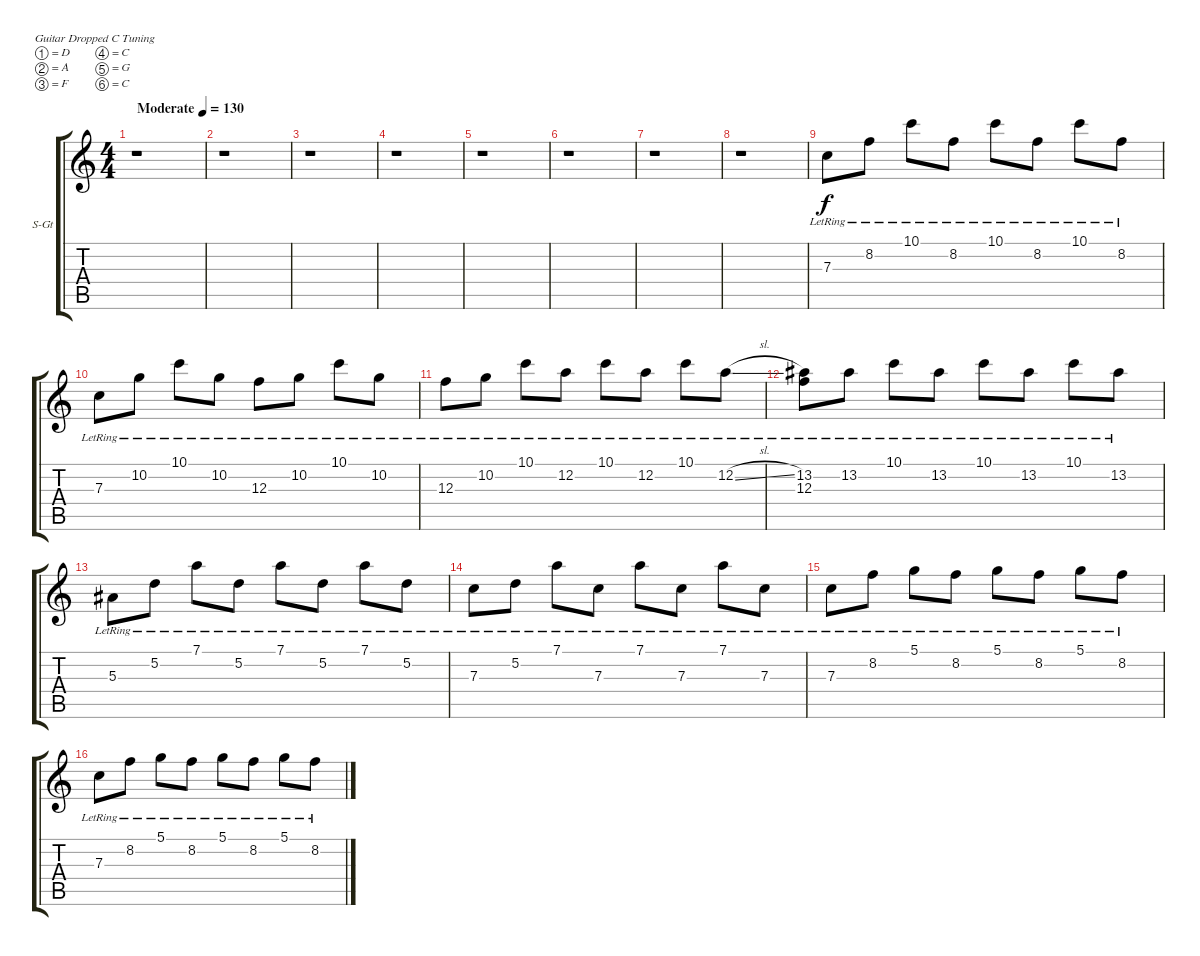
\bracketExtendMode groupsimilarinstruments
\firstSystemTrackNameOrientation horizontal
\otherSystemsTrackNameOrientation horizontal
\track ("Track 2" "S-Gt") {instrument acousticguitarsteel}
\staff {score tabs}
\tuning (D4 A3 F3 C3 G2 C2)
\ts (4 4)
\beaming (8 2 2 2 2)
\tempo (130 "Moderate")
\clef g2
\ks c
r.1{dy f instrument acousticguitarsteel} |
r.1 |
r.1 |
r.1 |
r.1 |
r.1 |
r.1 |
r.1 |
7.3{lr}.8 8.2{lr}.8 10.1{lr}.8 8.2{lr}.8 10.1{lr}.8 8.2{lr}.8 10.1{lr}.8 8.2{lr}.8 |
7.3{lr}.8 10.2{lr}.8 10.1{lr}.8 10.2{lr}.8 12.3{lr}.8 10.2{lr}.8 10.1{lr}.8 10.2{lr}.8 |
12.3{lr}.8 10.2{lr}.8 10.1{lr}.8 12.2{lr}.8 10.1{lr}.8 12.2{lr}.8 10.1{lr}.8 12.2{sl lr}.8 |
(13.2{lr} 12.3).8 13.2{lr}.8 10.1{lr}.8 13.2{lr}.8 10.1{lr}.8 13.2{lr}.8 10.1{lr}.8 13.2{lr}.8 |
5.3{lr}.8 5.2{lr}.8 7.1{lr}.8 5.2{lr}.8 7.1{lr}.8 5.2{lr}.8 7.1{lr}.8 5.2{lr}.8 |
7.3{lr}.8 5.2{lr}.8 7.1{lr}.8 7.3{lr}.8 7.1{lr}.8 7.3{lr}.8 7.1{lr}.8 7.3{lr}.8 |
7.3{lr}.8 8.2{lr}.8 5.1{lr}.8 8.2{lr}.8 5.1{lr}.8 8.2{lr}.8 5.1{lr}.8 8.2{lr}.8 |
7.3{lr}.8 8.2{lr}.8 5.1{lr}.8 8.2{lr}.8 5.1{lr}.8 8.2{lr}.8 5.1{lr}.8 8.2{lr}.8
